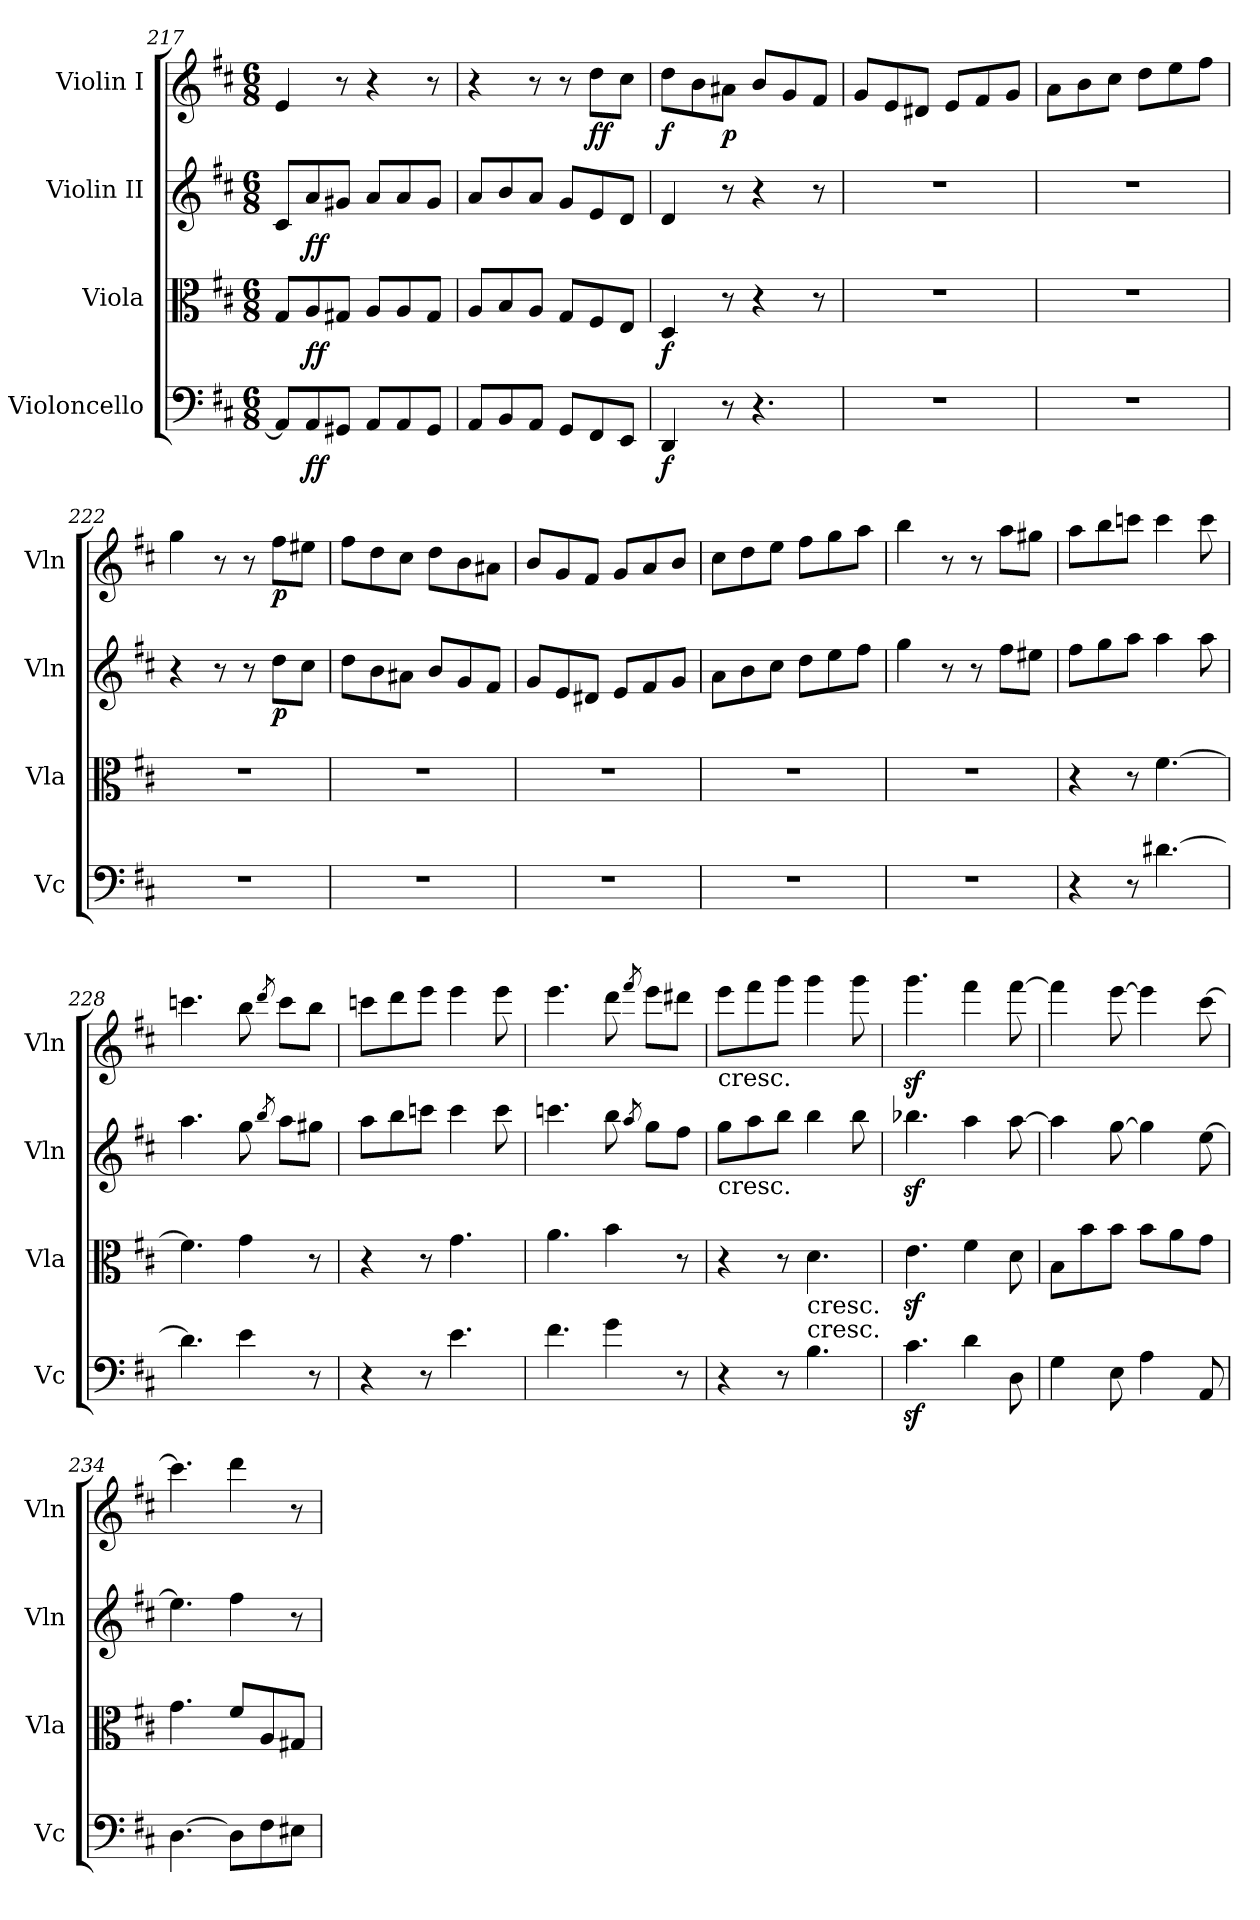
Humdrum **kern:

**kern	**dynam	**kern	**dynam	**kern	**dynam	**kern	**dynam
*part4	*part4	*part3	*part3	*part2	*part2	*part1	*part1
*staff4	*staff4	*staff3	*staff3	*staff2	*staff2	*staff1	*staff1
*I"Violoncello	*	*I"Viola	*	*I"Violin II	*	*I"Violin I	*
*I'Vc	*	*I'Vla	*	*I'Vln	*	*I'Vln	*
*clefF4	*	*clefC3	*	*clefG2	*	*clefG2	*
*k[f#c#]	*	*k[f#c#]	*	*k[f#c#]	*	*k[f#c#]	*
*M6/8	*	*M6/8	*	*M6/8	*	*M6/8	*
=217	=217	=217	=217	=217	=217	=217	=217
8AA/L]	.	8G/L	.	8c#/L	.	4e/	.
!	!LO:DY:b	!	!LO:DY:b	!	!LO:DY:b	!	!
8AA/	ff	8A/	ff	8a/	ff	.	.
8GG#X/J	.	8G#X/J	.	8g#X/J	.	8r	.
8AA/L	.	8A/L	.	8a/L	.	4r	.
8AA/	.	8A/	.	8a/	.	.	.
8GG#/J	.	8G#/J	.	8g#/J	.	8r	.
!!LO:PB:g=z
=218	=218	=218	=218	=218	=218	=218	=218
8AA/L	.	8A/L	.	8a/L	.	4r	.
8BB/	.	8B/	.	8b/	.	.	.
8AA/J	.	8A/J	.	8a/J	.	8r	.
8GG/L	.	8G/L	.	8g/L	.	8r	.
!	!	!	!	!	!	!	!LO:DY:b
8FF#/	.	8F#/	.	8e/	.	8dd\L	ff
8EE/J	.	8E/J	.	8d/J	.	8cc#\J	.
=219	=219	=219	=219	=219	=219	=219	=219
!	!LO:DY:b	!	!LO:DY:b	!	!	!	!LO:DY:b
4DD/	f	4D/	f	4d/	.	8dd\L	f
.	.	.	.	.	.	8b\	.
!	!	!	!	!	!	!	!LO:DY:b
8r	.	8r	.	8r	.	8a#X\J	p
4.r	.	4r	.	4r	.	8b/L	.
.	.	.	.	.	.	8g/	.
.	.	8r	.	8r	.	8f#/J	.
=220	=220	=220	=220	=220	=220	=220	=220
2.r	.	2.r	.	2.r	.	8g/L	.
.	.	.	.	.	.	8e/	.
.	.	.	.	.	.	8d#X/J	.
.	.	.	.	.	.	8e/L	.
.	.	.	.	.	.	8f#/	.
.	.	.	.	.	.	8g/J	.
=221	=221	=221	=221	=221	=221	=221	=221
2.r	.	2.r	.	2.r	.	8a\L	.
.	.	.	.	.	.	8b\	.
.	.	.	.	.	.	8cc#\J	.
.	.	.	.	.	.	8dd\L	.
.	.	.	.	.	.	8ee\	.
.	.	.	.	.	.	8ff#\J	.
=222	=222	=222	=222	=222	=222	=222	=222
2.r	.	2.r	.	4r	.	4gg\	.
.	.	.	.	8r	.	8r	.
.	.	.	.	8r	.	8r	.
!	!	!	!	!	!LO:DY:b	!	!LO:DY:b
.	.	.	.	8dd\L	p	8ff#\L	p
.	.	.	.	8cc#\J	.	8ee#X\J	.
!!LO:LB:g=z
=223	=223	=223	=223	=223	=223	=223	=223
2.r	.	2.r	.	8dd\L	.	8ff#\L	.
.	.	.	.	8b\	.	8dd\	.
.	.	.	.	8a#X\J	.	8cc#\J	.
.	.	.	.	8b/L	.	8dd\L	.
.	.	.	.	8g/	.	8b\	.
.	.	.	.	8f#/J	.	8a#X\J	.
=224	=224	=224	=224	=224	=224	=224	=224
2.r	.	2.r	.	8g/L	.	8b/L	.
.	.	.	.	8e/	.	8g/	.
.	.	.	.	8d#X/J	.	8f#/J	.
.	.	.	.	8e/L	.	8g/L	.
.	.	.	.	8f#/	.	8a/	.
.	.	.	.	8g/J	.	8b/J	.
=225	=225	=225	=225	=225	=225	=225	=225
2.r	.	2.r	.	8a\L	.	8cc#\L	.
.	.	.	.	8b\	.	8dd\	.
.	.	.	.	8cc#\J	.	8ee\J	.
.	.	.	.	8dd\L	.	8ff#\L	.
.	.	.	.	8ee\	.	8gg\	.
.	.	.	.	8ff#\J	.	8aa\J	.
=226	=226	=226	=226	=226	=226	=226	=226
2.r	.	2.r	.	4gg\	.	4bb\	.
.	.	.	.	8r	.	8r	.
.	.	.	.	8r	.	8r	.
.	.	.	.	8ff#\L	.	8aa\L	.
.	.	.	.	8ee#X\J	.	8gg#X\J	.
=227	=227	=227	=227	=227	=227	=227	=227
4r	.	4r	.	8ff#\L	.	8aa\L	.
.	.	.	.	8gg\	.	8bb\	.
8r	.	8r	.	8aa\J	.	8cccn\J	.
[4.d#X\	.	[4.f#\	.	4aa\	.	4ccc\	.
.	.	.	.	8aa\	.	8ccc\	.
!!LO:PB:g=z
=228	=228	=228	=228	=228	=228	=228	=228
4.d#\]	.	4.f#\]	.	4.aa\	.	4.cccn\	.
4e\	.	4g\	.	8gg\	.	8bb\	.
.	.	.	.	8qbb/	.	8qddd/	.
.	.	.	.	8aa\L	.	8ccc\L	.
8r	.	8r	.	8gg#X\J	.	8bb\J	.
=229	=229	=229	=229	=229	=229	=229	=229
4r	.	4r	.	8aa\L	.	8cccn\L	.
.	.	.	.	8bb\	.	8ddd\	.
8r	.	8r	.	8cccn\J	.	8eee\J	.
4.e\	.	4.g\	.	4ccc\	.	4eee\	.
.	.	.	.	8ccc\	.	8eee\	.
=230	=230	=230	=230	=230	=230	=230	=230
4.f#\	.	4.a\	.	4.cccn\	.	4.eee\	.
4g\	.	4b\	.	8bb\	.	8ddd\	.
.	.	.	.	8qaa/	.	8qfff#/	.
.	.	.	.	8gg\L	.	8eee\L	.
8r	.	8r	.	8ff#\J	.	8ddd#X\J	.
=231	=231	=231	=231	=231	=231	=231	=231
!	!	!	!	!	!	!LO:TX:b:t=cresc.	!
!	!	!	!	!LO:TX:b:t=cresc.	!	!	!
4r	.	4r	.	8gg\L	.	8eee\L	.
.	.	.	.	8aa\	.	8fff#\	.
8r	.	8r	.	8bb\J	.	8ggg\J	.
!	!	!LO:TX:b:t=cresc.	!	!	!	!	!
!LO:TX:a:t=cresc.	!	!	!	!	!	!	!
4.B\	.	4.d\	.	4bb\	.	4ggg\	.
.	.	.	.	8bb\	.	8ggg\	.
=232	=232	=232	=232	=232	=232	=232	=232
4.c#z<\	.	4.ez<\	.	4.bb-Xz<\	.	4.gggz<\	.
4d\	.	4f#\	.	4aa\	.	4fff#\	.
8D\	.	8d\	.	[8aa\	.	[8fff#\	.
!!LO:PB:g=z
=233	=233	=233	=233	=233	=233	=233	=233
4G\	.	8B\L	.	4aa\]	.	4fff#\]	.
.	.	8b\	.	.	.	.	.
8E\	.	8b\J	.	[8gg\	.	[8eee\	.
4A\	.	8b\L	.	4gg\]	.	4eee\]	.
.	.	8a\	.	.	.	.	.
8AA/	.	8g\J	.	[8ee\	.	[8ccc#\	.
=234	=234	=234	=234	=234	=234	=234	=234
[4.D\	.	4.g\	.	4.ee\]	.	4.ccc#\]	.
8D\L]	.	8f#/L	.	4ff#\	.	4ddd\	.
8F#\	.	8A/	.	.	.	.	.
8E#X\J	.	8G#X/J	.	8r	.	8r	.
=	=	=	=	=	=	=	=
*-	*-	*-	*-	*-	*-	*-	*-
